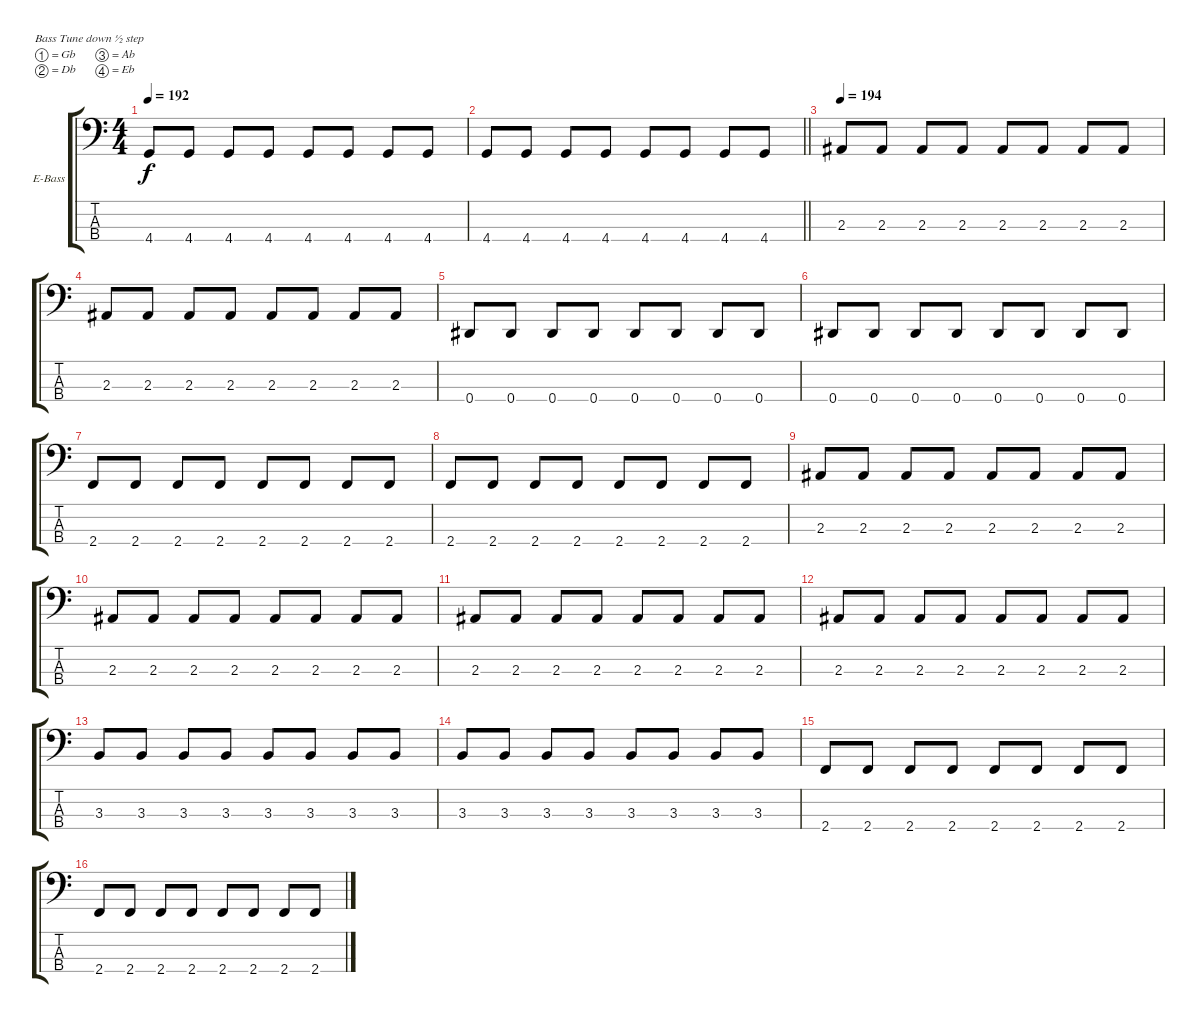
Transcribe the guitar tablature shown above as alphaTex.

\bracketExtendMode groupsimilarinstruments
\firstSystemTrackNameOrientation horizontal
\otherSystemsTrackNameOrientation horizontal
\track ("Виталий Дубинин" "E-Bass") {instrument electricbassfinger}
\staff {score tabs}
\tuning (Gb2 Db2 Ab1 Eb1)
\ts (4 4)
\tempo 192
\clef f4
\ks c
4.4.8{dy f} 4.4.8 4.4.8 4.4.8 4.4.8 4.4.8 4.4.8 4.4.8 |
\barLineRight lightlight
4.4.8 4.4.8 4.4.8 4.4.8 4.4.8 4.4.8 4.4.8 4.4.8 |
\tempo 194
2.3.8 2.3.8 2.3.8 2.3.8 2.3.8 2.3.8 2.3.8 2.3.8 |
2.3.8 2.3.8 2.3.8 2.3.8 2.3.8 2.3.8 2.3.8 2.3.8 |
0.4.8 0.4.8 0.4.8 0.4.8 0.4.8 0.4.8 0.4.8 0.4.8 |
0.4.8 0.4.8 0.4.8 0.4.8 0.4.8 0.4.8 0.4.8 0.4.8 |
2.4.8 2.4.8 2.4.8 2.4.8 2.4.8 2.4.8 2.4.8 2.4.8 |
2.4.8 2.4.8 2.4.8 2.4.8 2.4.8 2.4.8 2.4.8 2.4.8 |
2.3.8 2.3.8 2.3.8 2.3.8 2.3.8 2.3.8 2.3.8 2.3.8 |
2.3.8 2.3.8 2.3.8 2.3.8 2.3.8 2.3.8 2.3.8 2.3.8 |
2.3.8 2.3.8 2.3.8 2.3.8 2.3.8 2.3.8 2.3.8 2.3.8 |
2.3.8 2.3.8 2.3.8 2.3.8 2.3.8 2.3.8 2.3.8 2.3.8 |
3.3.8 3.3.8 3.3.8 3.3.8 3.3.8 3.3.8 3.3.8 3.3.8 |
3.3.8 3.3.8 3.3.8 3.3.8 3.3.8 3.3.8 3.3.8 3.3.8 |
2.4.8 2.4.8 2.4.8 2.4.8 2.4.8 2.4.8 2.4.8 2.4.8 |
2.4.8 2.4.8 2.4.8 2.4.8 2.4.8 2.4.8 2.4.8 2.4.8
